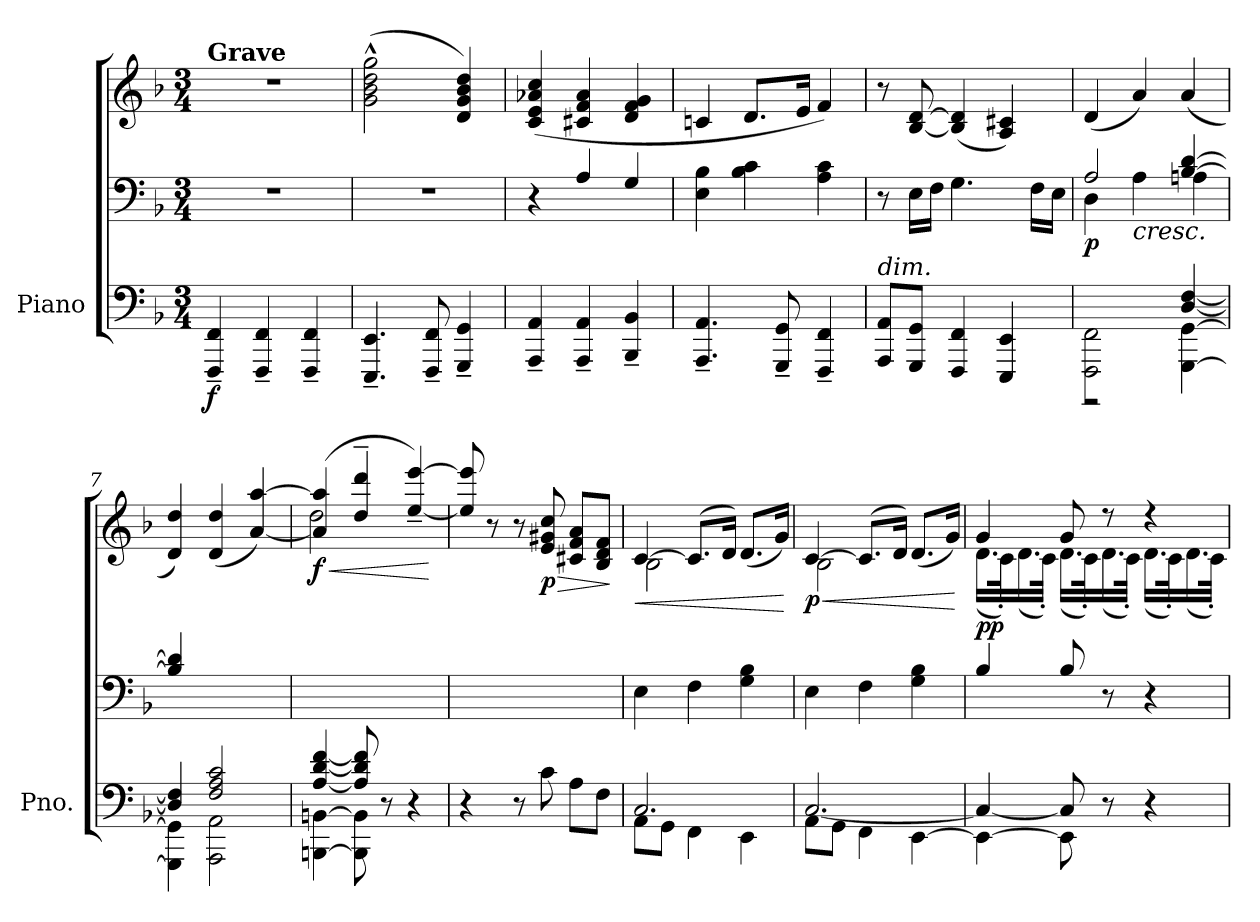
**kern	**kern	**kern	**dynam
*part1	*part1	*part1	*part1
*staff3	*staff2	*staff1	*staff1/2/3
*I"Piano	*	*	*
*I'Pno.	*	*	*
*clefF4	*clefF4	*clefG2	*
*k[b-]	*k[b-]	*k[b-]	*
*M3/4	*M3/4	*M3/4	*
=1	=1	=1	=1
!	!	!LO:TX:a:B:t=Grave	!
!	!	!	!LO:DY:b=3
4FFF/~ 4FF/~	2.r	2.r	f
4FFF/~ 4FF/~	.	.	.
4FFF/~ 4FF/~	.	.	.
=2	=2	=2	=2
4.EEE/~ 4.EE/~	2.r	(>2g\^^ 2b-\^^ 2dd\^^ 2gg\^^	.
8FFF/~ 8FF/~	.	.	.
4GGG/~ 4GG/~	.	4d/ 4g/ 4b-/ 4dd/)	.
=3	=3	=3	=3
4AAA/~ 4AA/~	4r	(>4c/ 4e/ 4a-X/ 4cc/	.
4AAA/~ 4AA/~	4A/	4c#X/ 4f/ 4a-/	.
4BBB-/~ 4BB-/~	4G/	4d/ 4f/ 4g/	.
=4	=4	=4	=4
4.AAA/~ 4.AA/~	4E\ 4B-\	4cn/	.
.	4B-\ 4c\	8.d/L	.
8GGG/~ 8GG/~	.	.	.
.	.	16e/Jk	.
4FFF/~ 4FF/~	4A\ 4c\	4f/)	.
!!LO:LB:g=z
=5	=5	=5	=5
!LO:TX:a:i:t=dim.	!	!	!
8AAA/ 8AA/L	8r	8r	.
8GGG/ 8GG/J	16E\LL	[8B-/ [8d/	.
.	16F\JJ	.	.
4FFF/ 4FF/	4.G\	(<4B-/] 4d/]	.
4EEE/ 4EE/	.	4A/ 4c#X/)	.
.	16F\LL	.	.
.	16E\JJ	.	.
=6	=6	=6	=6
*^	*^	*	*
!	!	!	!	!	!LO:DY:b=2
2FFF\ 2FF\	2r	2A/	4D\	(<4d/	p
!	!	!	!LO:TX:b:i:t=cresc.	!	!
.	.	.	4A\	4a/)	.
[4GGG\ [4GG\	[4D/ [4F/	[4B-/ [4d/	4An\	(>4a/	.
*	*	*v	*v	*	*
=7	=7	=7	=7	=7
4GGG\] 4GG\]	4D/] 4F/]	4B-/] 4d/]	4d/ 4dd/)	.
2AAA\ 2AA\	2F/ 2A/ 2c/	4ryy	(>4d/ 4dd/	.
.	.	4ryy	[4a/ [4aa/)	.
=8	=8	=8	=8	=8
!	!	!	!	!LO:HP:b
*	*	*	*^	*
!	!	!	!	!	!LO:DY:n=1:b
[4BBBn\ [4BBn\	[4A/ [4d/ [4f/	2.ryy	(>4a/] 4aa/]	2dd\	< f
8BBB\] 8BB\]	8A/] 8d/] 8f/]	.	4dd/~ 4ddd/~	.	.
4.ryy	8r	.	.	.	.
.	4r	.	[4ee/~ [4eee/~)	4ryy	.
*v	*v	*	*v	*v	*
.	.	.	[
=9	=9	=9	=9
4r	2.ryy	8ee/] 8eee/]	.
.	.	8r	.
8r	.	8r	.
!	!	!	!LO:HP:b
!	!	!	!LO:DY:n=1:b
8c\	.	8e/ 8g#X/ 8cc/	> p
8A\L	.	8c#X/ 8f/ 8a/L	.
8F\J	.	8B-/ 8d/ 8f/J	.
.	.	.	]
!!LO:LB:g=z
=10	=10	=10	=10
*^	*	*	*
!	!	!	!	!LO:HP:b
*	*	*	*^	*
8AA\L	2.C/	4E\	[4c/	2B-\	<
8GG\J	.	.	.	.	.
4FF\	.	4F\	(<8.c/L]	.	.
.	.	.	16d/Jk)	.	.
4EE\	.	4G\ 4B-\	(<8.d/L	4ryy	.
.	.	.	16g/Jk)	.	.
*v	*v	*	*v	*v	*
.	.	.	[
=11	=11	=11	=11
*^	*	*	*
!	!	!	!	!LO:HP:b
*	*	*	*^	*
!	!	!	!	!	!LO:DY:n=1:b
8AA\L	[2.C/	4E\	[4c/	2B-\	< p
8GG\J	.	.	.	.	.
4FF\	.	4F\	(<8.c/L]	.	.
.	.	.	16d/Jk)	.	.
[4EE\	.	4G\ 4B-\	(<8.d/L	4ryy	.
.	.	.	16g/Jk)	.	.
*v	*v	*	*v	*v	*
.	.	.	[
=12	=12	=12	=12
*^	*	*^	*
!	!	!	!	!	!LO:DY:b
4EE\_	4C/_	4B-/	4g/	(>16.d\LL	pp
.	.	.	.	32c'\K)	.
.	.	.	.	(>16.d\	.
.	.	.	.	32c'\JJk)	.
8EE\]	8C/]	8B-/	8g/	(>16.d\LL	.
.	.	.	.	32c'\K)	.
4.ryy	8r	8r	8r	(>16.d\	.
.	.	.	.	32c'\JJk)	.
.	4r	4r	4r	(>16.d\LL	.
.	.	.	.	32c'\K)	.
.	.	.	.	(>16.d\	.
.	.	.	.	32c'\JJk)	.
*v	*v	*	*v	*v	*
=	=	=	=
*-	*-	*-	*-
